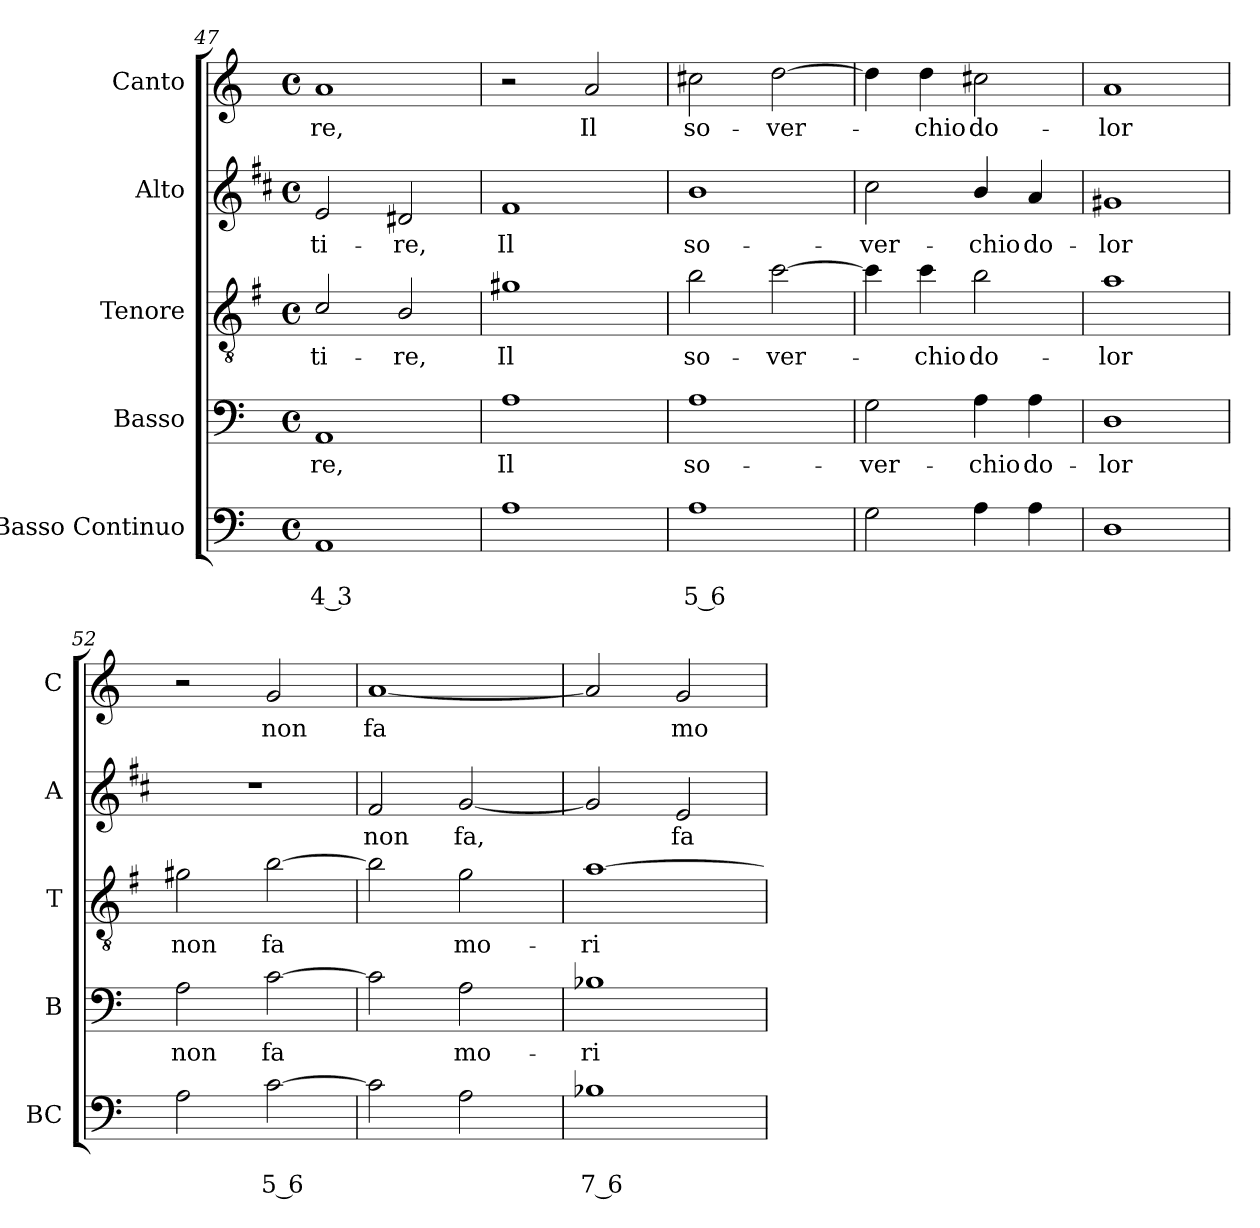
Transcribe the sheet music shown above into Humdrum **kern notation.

**kern	**text	**text	**kern	**text	**kern	**text	**kern	**text	**kern	**text
*part5	*part5	*part5	*part4	*part4	*part3	*part3	*part2	*part2	*part1	*part1
*staff5	*staff5	*staff5	*staff4	*staff4	*staff3	*staff3	*staff2	*staff2	*staff1	*staff1
*I"Basso Continuo	*	*	*I"Basso	*	*I"Tenore	*	*I"Alto	*	*I"Canto	*
*I'BC	*	*	*I'B	*	*I'T	*	*I'A	*	*I'C	*
*clefF4	*	*	*clefF4	*	*clefGv2	*	*clefG2	*	*clefG2	*
*	*	*	*	*	*ITrd4c7	*	*ITrd1c2	*	*	*
*k[]	*	*	*k[]	*	*k[]	*	*k[]	*	*k[]	*
*C:	*	*	*C:	*	*C:	*	*C:	*	*C:	*
*M4/4	*	*	*M4/4	*	*M4/4	*	*M4/4	*	*M4/4	*
*met(c)	*	*	*met(c)	*	*met(c)	*	*met(c)	*	*met(c)	*
=47	=47	=47	=47	=47	=47	=47	=47	=47	=47	=47
!	!	!LO:LY:b	!	!	!	!	!	!	!	!
!	!	!	!	!LO:LY:b	!	!	!	!	!	!
!	!	!	!	!	!	!LO:LY:b	!	!	!	!
!	!	!	!	!	!	!	!	!LO:LY:b	!	!
!	!	!	!	!	!	!	!	!	!	!LO:LY:b
1AA	.	4 3	1AA	-re,	2F/	-ti-	2d/	-ti-	1a	-re,
!	!	!	!	!	!	!LO:LY:b	!	!	!	!
!	!	!	!	!	!	!	!	!LO:LY:b	!	!
.	.	.	.	.	2E/	-re,	2c#X/	-re,	.	.
=48	=48	=48	=48	=48	=48	=48	=48	=48	=48	=48
!	!	!	!	!LO:LY:b	!	!	!	!	!	!
!	!	!	!	!	!	!LO:LY:b	!	!	!	!
!	!	!	!	!	!	!	!	!LO:LY:b	!	!
1A	.	.	1A	Il	1c#X	Il	1e	Il	2r	.
!	!	!	!	!	!	!	!	!	!	!LO:LY:b
.	.	.	.	.	.	.	.	.	2a/	Il
=49	=49	=49	=49	=49	=49	=49	=49	=49	=49	=49
!	!	!LO:LY:b	!	!	!	!	!	!	!	!
!	!	!	!	!LO:LY:b	!	!	!	!	!	!
!	!	!	!	!	!	!LO:LY:b	!	!	!	!
!	!	!	!	!	!	!	!	!LO:LY:b	!	!
!	!	!	!	!	!	!	!	!	!	!LO:LY:b
1A	.	5 6	1A	so-	2e\	so-	1a	so-	2cc#X\	so-
!	!	!	!	!	!	!LO:LY:b	!	!	!	!
!	!	!	!	!	!	!	!	!	!	!LO:LY:b
.	.	.	.	.	[2f\	-ver-	.	.	[2dd\	-ver-
=50	=50	=50	=50	=50	=50	=50	=50	=50	=50	=50
!	!	!	!	!LO:LY:b	!	!	!	!	!	!
!	!	!	!	!	!	!	!	!LO:LY:b	!	!
2G\	.	.	2G\	-ver-	4f\]	.	2b\	-ver-	4dd\]	.
!	!	!	!	!	!	!LO:LY:b	!	!	!	!
!	!	!	!	!	!	!	!	!	!	!LO:LY:b
.	.	.	.	.	4f\	-chio	.	.	4dd\	-chio
!	!	!	!	!LO:LY:b	!	!	!	!	!	!
!	!	!	!	!	!	!LO:LY:b	!	!	!	!
!	!	!	!	!	!	!	!	!LO:LY:b	!	!
!	!	!	!	!	!	!	!	!	!	!LO:LY:b
4A\	.	.	4A\	-chio	2e\	do-	4a/	-chio	2cc#X\	do-
!	!	!	!	!LO:LY:b	!	!	!	!	!	!
!	!	!	!	!	!	!	!	!LO:LY:b	!	!
4A\	.	.	4A\	do-	.	.	4g/	do-	.	.
!!LO:LB:g=z
=51	=51	=51	=51	=51	=51	=51	=51	=51	=51	=51
!	!	!	!	!LO:LY:b	!	!	!	!	!	!
!	!	!	!	!	!	!LO:LY:b	!	!	!	!
!	!	!	!	!	!	!	!	!LO:LY:b	!	!
!	!	!	!	!	!	!	!	!	!	!LO:LY:b
1D	.	.	1D	-lor	1d	-lor	1f#X	-lor	1a	-lor
=52	=52	=52	=52	=52	=52	=52	=52	=52	=52	=52
!	!	!	!	!LO:LY:b	!	!	!	!	!	!
!	!	!	!	!	!	!LO:LY:b	!	!	!	!
2A\	.	.	2A\	non	2c#X\	non	1r	.	2r	.
!	!	!LO:LY:b	!	!	!	!	!	!	!	!
!	!	!	!	!LO:LY:b	!	!	!	!	!	!
!	!	!	!	!	!	!LO:LY:b	!	!	!	!
!	!	!	!	!	!	!	!	!	!	!LO:LY:b
[2c\	.	5 6	[2c\	fa	[2e\	fa	.	.	2g/	non
=53	=53	=53	=53	=53	=53	=53	=53	=53	=53	=53
!	!	!	!	!	!	!	!	!LO:LY:b	!	!
!	!	!	!	!	!	!	!	!	!	!LO:LY:b
2c\]	.	.	2c\]	.	2e\]	.	2e/	non	[1a	fa
!	!	!	!	!LO:LY:b	!	!	!	!	!	!
!	!	!	!	!	!	!LO:LY:b	!	!	!	!
!	!	!	!	!	!	!	!	!LO:LY:b	!	!
2A\	.	.	2A\	mo-	2c\	mo-	[2f/	fa,	.	.
=54	=54	=54	=54	=54	=54	=54	=54	=54	=54	=54
!	!	!LO:LY:b	!	!	!	!	!	!	!	!
!	!	!	!	!LO:LY:b	!	!	!	!	!	!
!	!	!	!	!	!	!LO:LY:b	!	!	!	!
1B-X	.	7 6	1B-X	-ri-	[1d	-ri-	2f/]	.	2a/]	.
!	!	!	!	!	!	!	!	!LO:LY:b	!	!
!	!	!	!	!	!	!	!	!	!	!LO:LY:b
.	.	.	.	.	.	.	2d/	fa	2g/	mo-
=	=	=	=	=	=	=	=	=	=	=
*-	*-	*-	*-	*-	*-	*-	*-	*-	*-	*-
